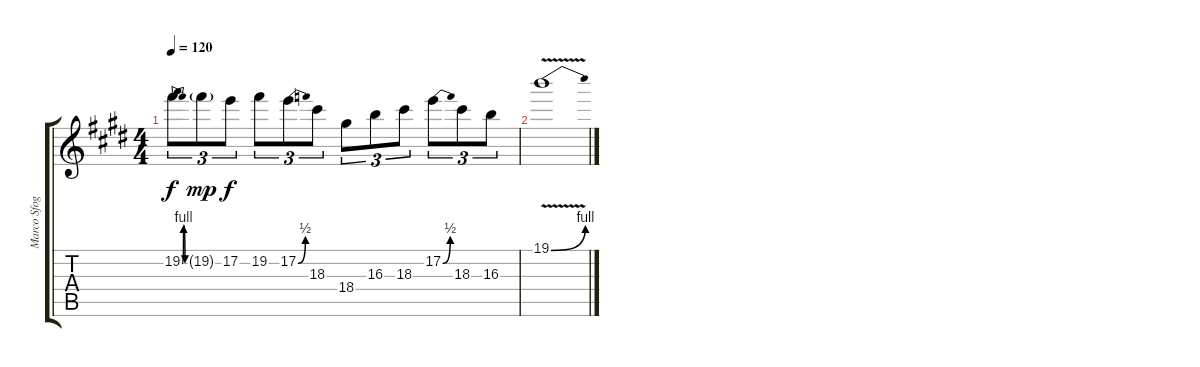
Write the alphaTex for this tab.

\track ("Marco Sfogli" "Marco Sfog") {instrument distortionguitar}
\staff {score tabs}
\tuning (E4 B3 G3 D3 A2 E2) {hide}
\ts (4 4)
\tempo 120
\clef g2
\ks e
19.2{be (bendrelease 0 0 15 4 56 4 60 0)}.8{tu (3 2) dy f} 19.2{g}.8{tu (3 2) dy mp} 17.2.8{tu (3 2) dy f} 19.2.8{tu (3 2)} 17.2{be (bend 0 0 60 2)}.8{tu (3 2)} 18.3.8{tu (3 2)} 18.4.8{tu (3 2)} 16.3.8{tu (3 2)} 18.3.8{tu (3 2)} 17.2{be (bend 0 0 60 2)}.8{tu (3 2)} 18.3.8{tu (3 2)} 16.3.8{tu (3 2)} |
19.1{be (bend 0 0 60 4) v}.1
